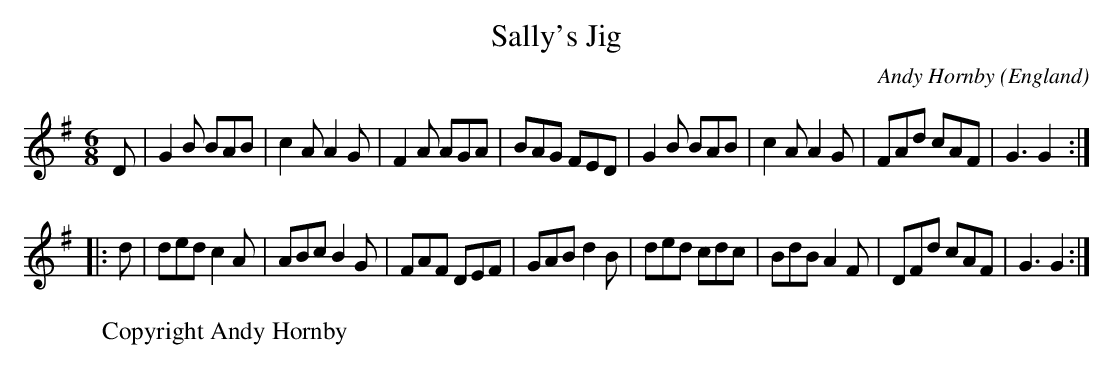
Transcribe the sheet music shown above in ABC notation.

X:1
T:Sally's Jig
O:England
M:6/8
C:Andy Hornby
K:G
D|\
G2B BAB|c2A A2G|F2A AGA|BAG FED|\
G2B BAB|c2A A2G|FAd cAF|G3 G2 :|
|: d|\
ded c2A|ABc B2G|FAF DEF|GAB d2B|\
ded cdc|BdB A2F|DFd cAF|G3 G2 :|
W:Copyright Andy Hornby
